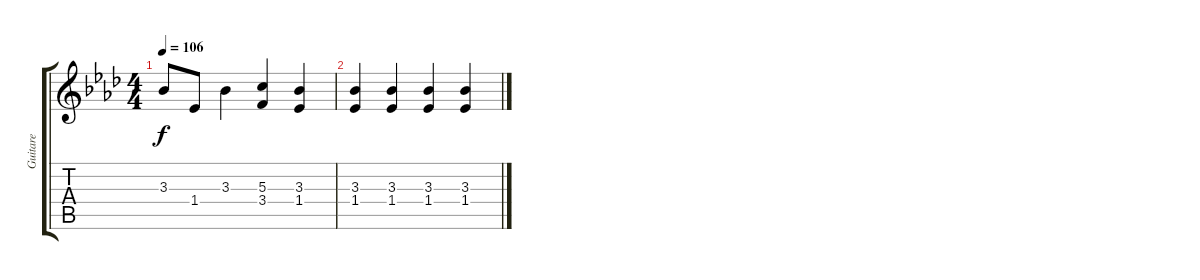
\track ("Guitare" "Guitare") {instrument overdrivenguitar}
\staff {score tabs}
\tuning (E4 B3 G3 D3 A2 E2) {hide}
\ts (4 4)
\tempo 106
\clef g2
\ks ab
3.3.8{dy f} 1.4.8 3.3.4 (5.3 3.4).4 (3.3 1.4).4 |
(3.3 1.4).4 (3.3 1.4).4 (3.3 1.4).4 (3.3 1.4).4
